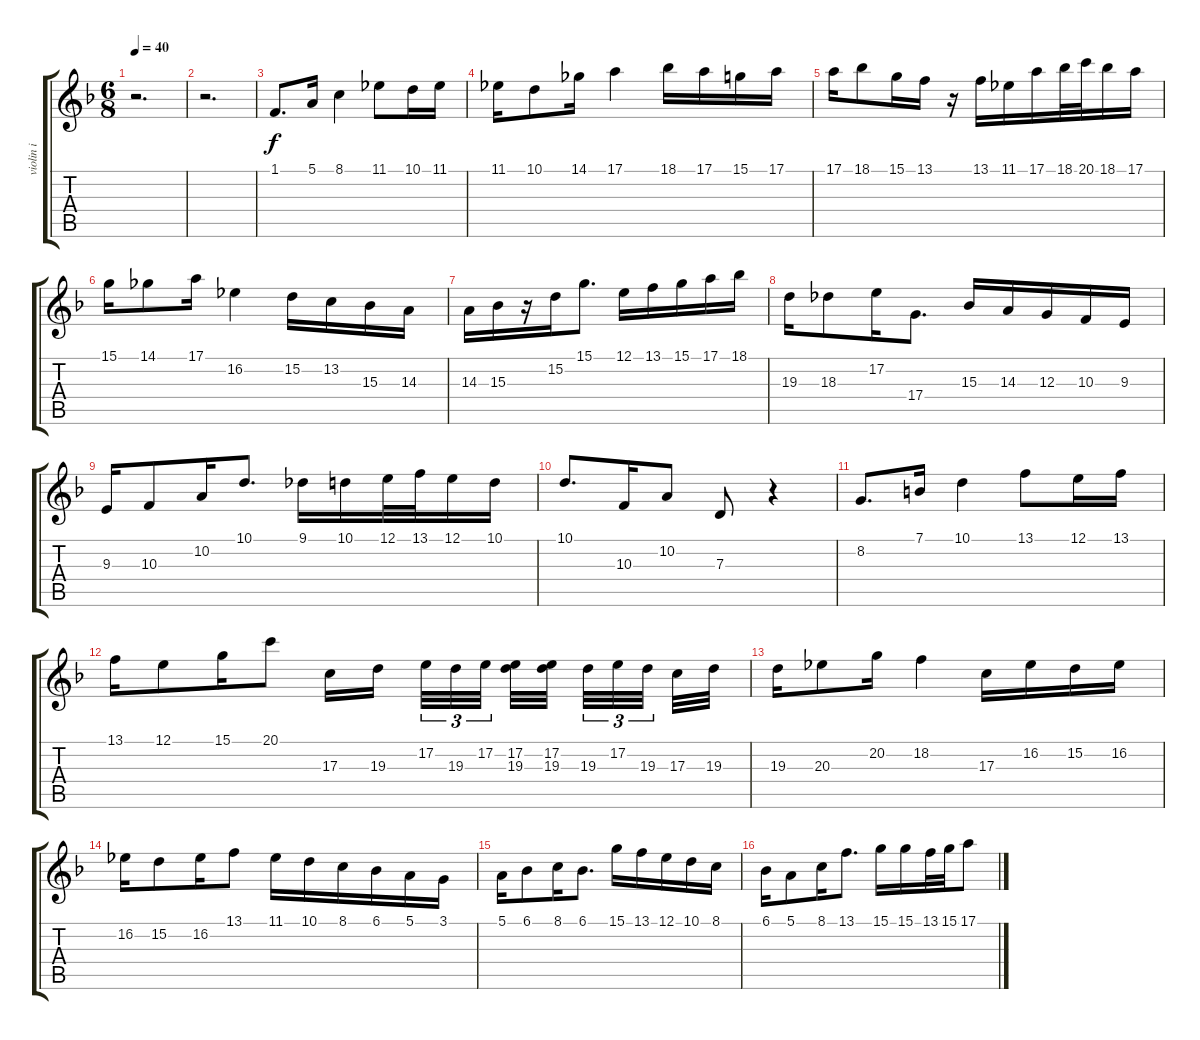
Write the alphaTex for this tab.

\track ("violin i" "violin i") {instrument stringensemble1}
\staff {score tabs}
\tuning (E4 B3 G3 D3 A2 E2) {hide}
\ts (6 8)
\tempo 40
\clef g2
\ks dminor
r.2{d dy f} |
r.2{d} |
1.1.8{d} 5.1.16 8.1.4 11.1.8 10.1.16 11.1.16 |
11.1.16 10.1.8 14.1.16 17.1.4 18.1.16 17.1.16 15.1.16 17.1.16 |
17.1.16 18.1.8 15.1.16 13.1.16 r.16 13.1.16 11.1.16 17.1.16 18.1.32 20.1.32 18.1.16 17.1.16 |
15.1.16 14.1.8 17.1.16 16.2.4 15.2.16 13.2.16 15.3.16 14.3.16 |
14.3.16 15.3.16 r.16 15.2.16 15.1.8{d} 12.1.16 13.1.16 15.1.16 17.1.16 18.1.16 |
19.3.16 18.3.8 17.2.16 17.4.8{d} 15.3.16 14.3.16 12.3.16 10.3.16 9.3.16 |
9.3.16 10.3.8 10.2.16 10.1.8{d} 9.1.16 10.1.16 12.1.32 13.1.32 12.1.16 10.1.16 |
10.1.8{d} 10.3.16 10.2.8 7.3.8 r.4 |
8.2.8{d} 7.1.16 10.1.4 13.1.8 12.1.16 13.1.16 |
13.1.16 12.1.8 15.1.16 20.1.8 17.3.16 19.3.16{beam splitsecondary} 17.2.32{tu (3 2)} 19.3.32{tu (3 2)} 17.2.32{tu (3 2) beam splitsecondary} (17.2 19.3).32 (17.2 19.3).32{beam splitsecondary} 19.3.32{tu (3 2)} 17.2.32{tu (3 2)} 19.3.32{tu (3 2) beam splitsecondary} 17.3.32 19.3.32 |
19.3.16 20.3.8 20.2.16 18.2.4 17.3.16 16.2.16 15.2.16 16.2.16 |
16.2.16 15.2.8 16.2.16 13.1.8 11.1.16 10.1.16 8.1.16 6.1.16 5.1.16 3.1.16 |
5.1.16 6.1.8 8.1.16 6.1.8{d} 15.1.16 13.1.16 12.1.16 10.1.16 8.1.16 |
6.1.16 5.1.8 8.1.16 13.1.8{d} 15.1.16 15.1.16 13.1.32 15.1.32 17.1.8
